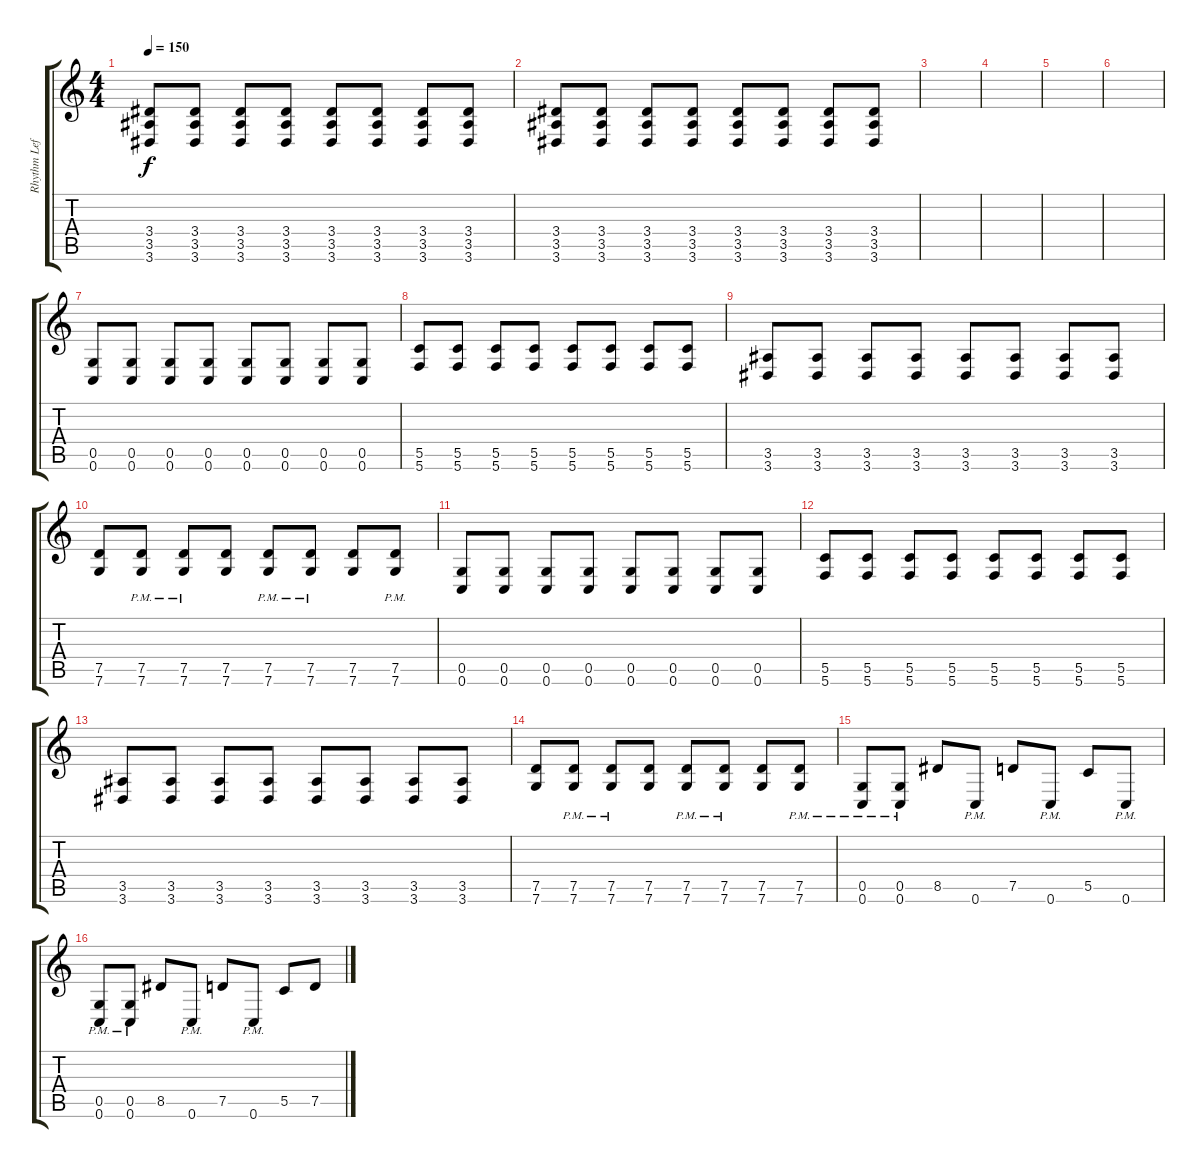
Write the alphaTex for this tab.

\track ("Rhythm Left" "Rhythm Lef") {instrument distortionguitar}
\staff {score tabs}
\tuning (D4 A3 F3 C3 G2 C2) {hide}
\ts (4 4)
\tempo 150
\clef g2
\ks c
(3.4 3.5 3.6).8{dy f} (3.4 3.5 3.6).8 (3.4 3.5 3.6).8 (3.4 3.5 3.6).8 (3.4 3.5 3.6).8 (3.4 3.5 3.6).8 (3.4 3.5 3.6).8 (3.4 3.5 3.6).8 |
(3.4 3.5 3.6).8 (3.4 3.5 3.6).8 (3.4 3.5 3.6).8 (3.4 3.5 3.6).8 (3.4 3.5 3.6).8 (3.4 3.5 3.6).8 (3.4 3.5 3.6).8 (3.4 3.5 3.6).8 |
|
|
|
|
(0.5 0.6).8 (0.5 0.6).8 (0.5 0.6).8 (0.5 0.6).8 (0.5 0.6).8 (0.5 0.6).8 (0.5 0.6).8 (0.5 0.6).8 |
(5.5 5.6).8 (5.5 5.6).8 (5.5 5.6).8 (5.5 5.6).8 (5.5 5.6).8 (5.5 5.6).8 (5.5 5.6).8 (5.5 5.6).8 |
(3.5 3.6).8 (3.5 3.6).8 (3.5 3.6).8 (3.5 3.6).8 (3.5 3.6).8 (3.5 3.6).8 (3.5 3.6).8 (3.5 3.6).8 |
(7.5 7.6).8 (7.5{pm} 7.6{pm}).8 (7.5{pm} 7.6{pm}).8 (7.5 7.6).8 (7.5{pm} 7.6{pm}).8 (7.5{pm} 7.6{pm}).8 (7.5 7.6).8 (7.5{pm} 7.6{pm}).8 |
(0.5 0.6).8 (0.5 0.6).8 (0.5 0.6).8 (0.5 0.6).8 (0.5 0.6).8 (0.5 0.6).8 (0.5 0.6).8 (0.5 0.6).8 |
(5.5 5.6).8 (5.5 5.6).8 (5.5 5.6).8 (5.5 5.6).8 (5.5 5.6).8 (5.5 5.6).8 (5.5 5.6).8 (5.5 5.6).8 |
(3.5 3.6).8 (3.5 3.6).8 (3.5 3.6).8 (3.5 3.6).8 (3.5 3.6).8 (3.5 3.6).8 (3.5 3.6).8 (3.5 3.6).8 |
(7.5 7.6).8 (7.5{pm} 7.6{pm}).8 (7.5{pm} 7.6{pm}).8 (7.5 7.6).8 (7.5{pm} 7.6{pm}).8 (7.5{pm} 7.6{pm}).8 (7.5 7.6).8 (7.5{pm} 7.6{pm}).8 |
(0.5{pm} 0.6{pm}).8 (0.5{pm} 0.6{pm}).8 8.5.8 0.6{pm}.8 7.5.8 0.6{pm}.8 5.5.8 0.6{pm}.8 |
(0.5{pm} 0.6{pm}).8 (0.5{pm} 0.6{pm}).8 8.5.8 0.6{pm}.8 7.5.8 0.6{pm}.8 5.5.8 7.5.8
